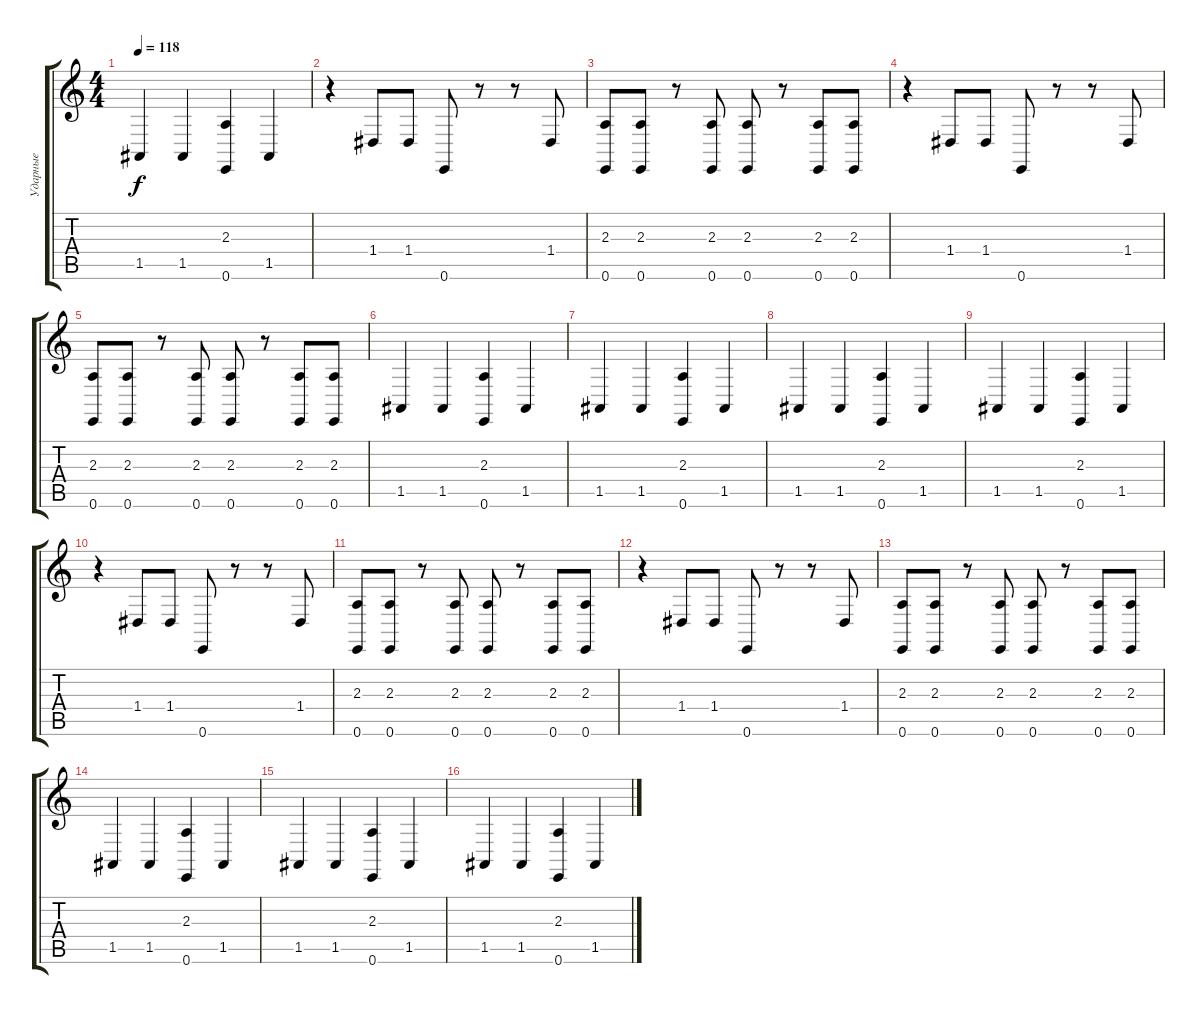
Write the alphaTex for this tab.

\track ("Ударные" "Ударные") {instrument acousticgrandpiano}
\staff {score tabs}
\tuning (E4 B3 G3 D3 A2 E2) {hide}
\ts (4 4)
\tempo 118
\clef g2
\ks c
1.5.4{dy f} 1.5.4 (2.3 0.6).4 1.5.4 |
r.4 1.4.8 1.4.8 0.6.8 r.8 r.8 1.4.8 |
(2.3 0.6).8 (2.3 0.6).8 r.8 (2.3 0.6).8 (2.3 0.6).8 r.8 (2.3 0.6).8 (2.3 0.6).8 |
r.4 1.4.8 1.4.8 0.6.8 r.8 r.8 1.4.8 |
(2.3 0.6).8 (2.3 0.6).8 r.8 (2.3 0.6).8 (2.3 0.6).8 r.8 (2.3 0.6).8 (2.3 0.6).8 |
1.5.4 1.5.4 (2.3 0.6).4 1.5.4 |
1.5.4 1.5.4 (2.3 0.6).4 1.5.4 |
1.5.4 1.5.4 (2.3 0.6).4 1.5.4 |
1.5.4 1.5.4 (2.3 0.6).4 1.5.4 |
r.4 1.4.8 1.4.8 0.6.8 r.8 r.8 1.4.8 |
(2.3 0.6).8 (2.3 0.6).8 r.8 (2.3 0.6).8 (2.3 0.6).8 r.8 (2.3 0.6).8 (2.3 0.6).8 |
r.4 1.4.8 1.4.8 0.6.8 r.8 r.8 1.4.8 |
(2.3 0.6).8 (2.3 0.6).8 r.8 (2.3 0.6).8 (2.3 0.6).8 r.8 (2.3 0.6).8 (2.3 0.6).8 |
1.5.4 1.5.4 (2.3 0.6).4 1.5.4 |
1.5.4 1.5.4 (2.3 0.6).4 1.5.4 |
1.5.4 1.5.4 (2.3 0.6).4 1.5.4
